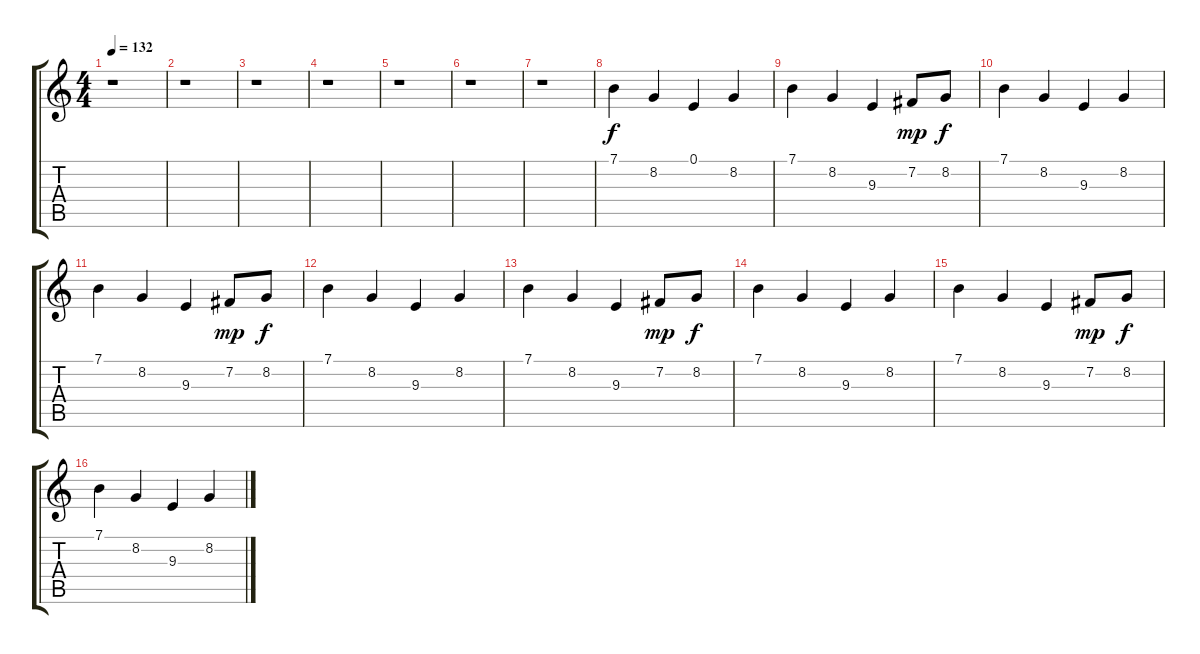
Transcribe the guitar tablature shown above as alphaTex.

\track "" {instrument tubularbells}
\staff {score tabs}
\tuning (E4 B3 G3 D3 A2 E2) {hide}
\ts (4 4)
\tempo 132
\clef g2
\ks c
r.1{dy f} |
r.1 |
r.1 |
r.1 |
r.1 |
r.1 |
r.1 |
7.1.4 8.2.4{volume 3} 0.1.4{volume 3} 8.2.4{volume 3} |
7.1.4{volume 3} 8.2.4{volume 3} 9.3.4{volume 3} 7.2.8{dy mp} 8.2.8{dy f volume 4} |
7.1.4 8.2.4{volume 4} 9.3.4 8.2.4{volume 4} |
7.1.4{volume 4} 8.2.4{volume 4} 9.3.4 7.2.8{dy mp volume 4} 8.2.8{dy f} |
7.1.4{volume 4} 8.2.4 9.3.4{volume 4} 8.2.4{volume 4} |
7.1.4 8.2.4{volume 5} 9.3.4{volume 5} 7.2.8{dy mp} 8.2.8{dy f volume 5} |
7.1.4 8.2.4{volume 5} 9.3.4{volume 5} 8.2.4 |
7.1.4{volume 5} 8.2.4{volume 5} 9.3.4 7.2.8{dy mp volume 6} 8.2.8{dy f} |
7.1.4{volume 6} 8.2.4 9.3.4{volume 6} 8.2.4{volume 6}
